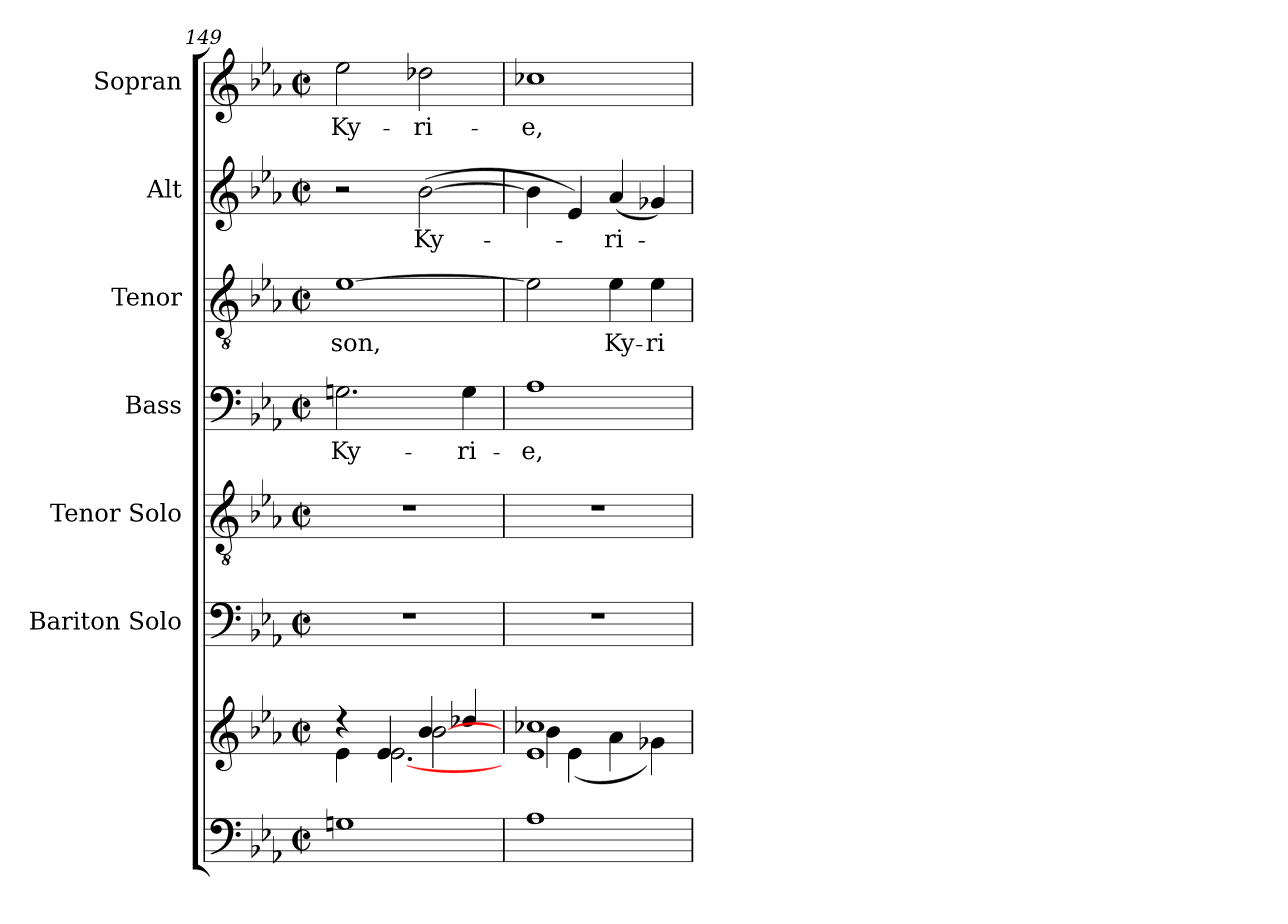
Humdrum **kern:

**kern	**kern	**kern	**kern	**kern	**text	**kern	**text	**kern	**text	**kern	**text
*part7	*part7	*part6	*part5	*part4	*part4	*part3	*part3	*part2	*part2	*part1	*part1
*staff8	*staff7	*staff6	*staff5	*staff4	*staff4	*staff3	*staff3	*staff2	*staff2	*staff1	*staff1
*	*	*I"Bariton Solo	*I"Tenor Solo	*I"Bass	*	*I"Tenor	*	*I"Alt	*	*I"Sopran	*
*	*	*	*	*I'B.	*	*I'T.	*	*I'A.	*	*I'S.	*
*clefF4	*clefG2	*clefF4	*clefGv2	*clefF4	*	*clefGv2	*	*clefG2	*	*clefG2	*
*k[b-e-a-]	*k[b-e-a-]	*k[b-e-a-]	*k[b-e-a-]	*k[b-e-a-]	*	*k[b-e-a-]	*	*k[b-e-a-]	*	*k[b-e-a-]	*
*E-:	*E-:	*E-:	*E-:	*E-:	*	*E-:	*	*E-:	*	*E-:	*
*M2/2	*M2/2	*M2/2	*M2/2	*M2/2	*	*M2/2	*	*M2/2	*	*M2/2	*
*met(c|)	*met(c|)	*met(c|)	*met(c|)	*met(c|)	*	*met(c|)	*	*met(c|)	*	*met(c|)	*
=149	=149	=149	=149	=149	=149	=149	=149	=149	=149	=149	=149
*	*^	*	*	*	*	*	*	*	*	*	*
*	*	*^	*	*	*	*	*	*	*	*	*	*
!	!	!	!	!	!	!	!LO:LY:b	!	!LO:LY:b	!	!	!	!LO:LY:b
1Gn	4rdd	4e-\	2ryy	1r	1r	2.Gn\	Ky-	[1e-	-son,	2r	.	2ee-\	Ky-
.	4e-/	[<2.e-\	.	.	.	.	.	.	.	.	.	.	.
!	!	!	!	!	!	!	!	!	!	!	!LO:LY:b	!	!LO:LY:b
.	4b-/	.	[<2b-\	.	.	.	.	.	.	(>[2b-\	Ky-	2dd-X\	-ri-
!	!	!	!	!	!	!	!LO:LY:b	!	!	!	!	!	!
.	4dd-X/	.	.	.	.	4G\	-ri-	.	.	.	.	.	.
*	*	*v	*v	*	*	*	*	*	*	*	*	*	*
=150	=150	=150	=150	=150	=150	=150	=150	=150	=150	=150	=150	=150
!	!	!	!	!	!	!LO:LY:b	!	!	!	!	!	!LO:LY:b
1A-	1e- 1cc-X	4b-\	1r	1r	1A-	-e,	2e-\]	.	4b-\]	.	1cc-X	-e,
.	.	(<4e-\	.	.	.	.	.	.	4e-/)	.	.	.
!	!	!	!	!	!	!	!	!LO:LY:b	!	!LO:LY:b	!	!
.	.	4a-\	.	.	.	.	4e-\	Ky-	(<4a-/	-ri-	.	.
!	!	!	!	!	!	!	!	!LO:LY:b	!	!	!	!
.	.	4g-X\)	.	.	.	.	4e-\	-ri-	4g-X/)	.	.	.
*	*v	*v	*	*	*	*	*	*	*	*	*	*
=	=	=	=	=	=	=	=	=	=	=	=
*-	*-	*-	*-	*-	*-	*-	*-	*-	*-	*-	*-
